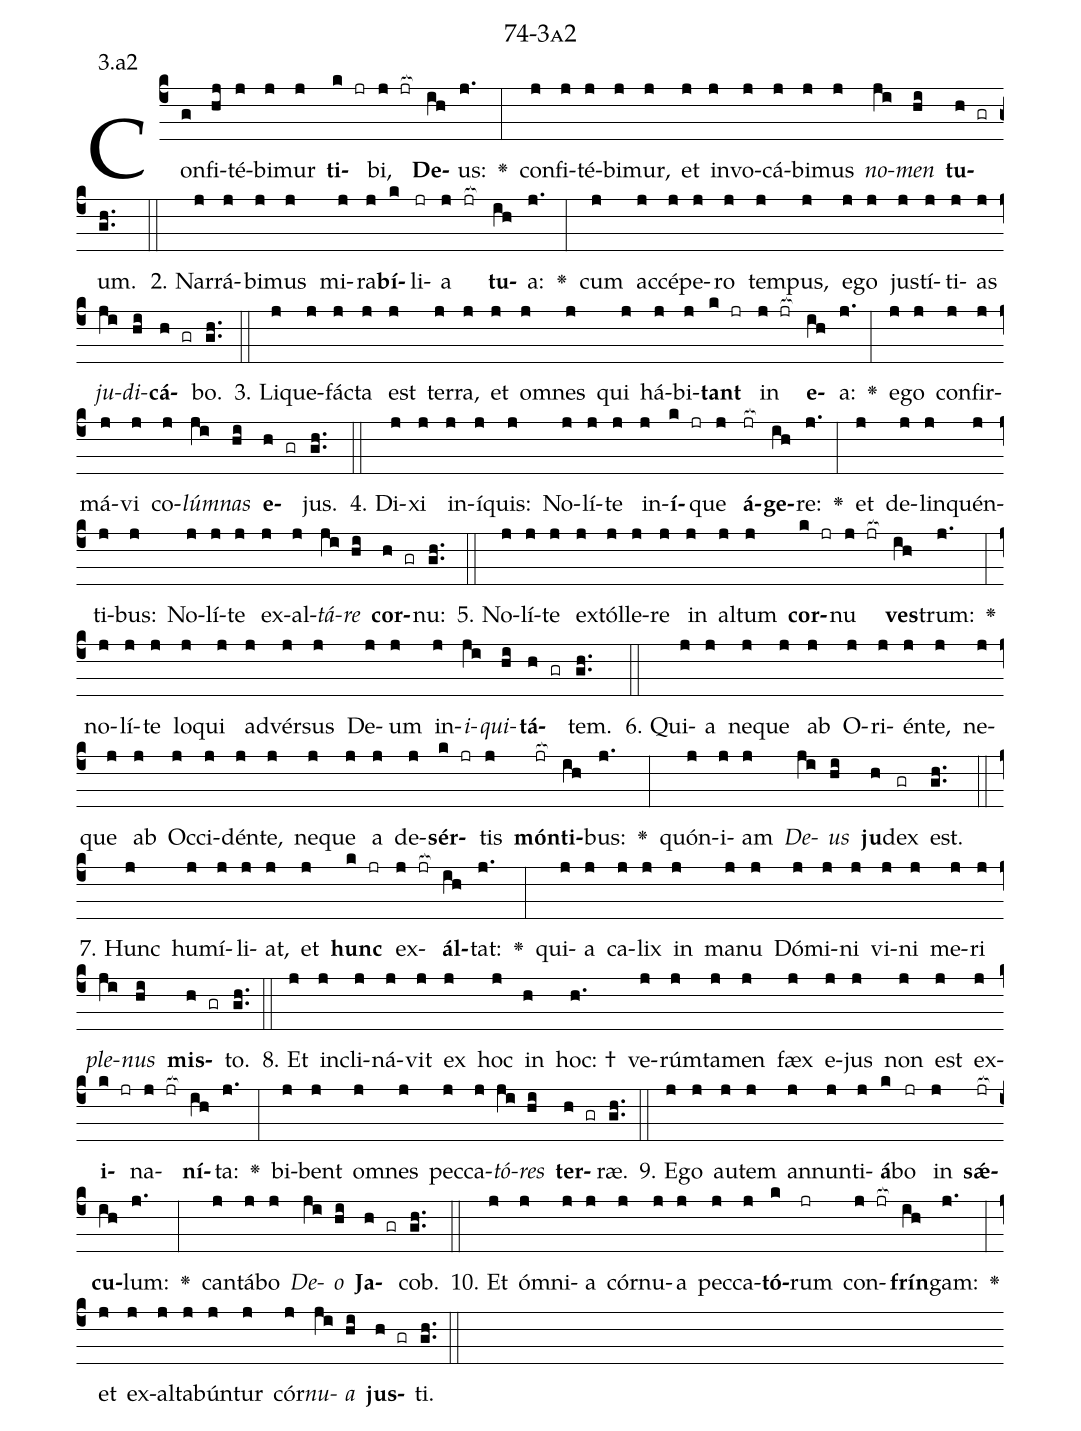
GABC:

name: 74-3a2;
annotation: 3.a2;
%%
(c4)Con(g)fi(hj)té(j)bi(j)mur(j) <b>ti</b>(k jr)bi,(j jr[ocb:1{]) <b>De</b>(ih[ocb:0}])us:(j.) <v>\greheightstar</v>(:) con(j)fi(j)té(j)bi(j)mur,(j) et(j) in(j)vo(j)cá(j)bi(j)mus(j) <i>no</i>(ji)<i>men</i>(hi) <b>tu</b>(h gr)um.(gh..) (::)
2. Nar(j)rá(j)bi(j)mus(j) mi(j)ra(j)<b>bí</b>(k)li(jr)a(j jr[ocb:1{]) <b>tu</b>(ih[ocb:0}])a:(j.) <v>\greheightstar</v>(:) cum(j) ac(j)cé(j)pe(j)ro(j) tem(j)pus,(j) e(j)go(j) jus(j)tí(j)ti(j)as(j) <i>ju</i>(ji)<i>di</i>(hi)<b>cá</b>(h gr)bo.(gh..) (::)
3. Li(j)que(j)fác(j)ta(j) est(j) ter(j)ra,(j) et(j) om(j)nes(j) qui(j) há(j)bi(j)<b>tant</b>(k jr) in(j jr[ocb:1{]) <b>e</b>(ih[ocb:0}])a:(j.) <v>\greheightstar</v>(:) e(j)go(j) con(j)fir(j)má(j)vi(j) co(j)<i>lúm</i>(ji)<i>nas</i>(hi) <b>e</b>(h gr)jus.(gh..) (::)
4. Di(j)xi(j) in(j)í(j)quis:(j) No(j)lí(j)te(j) in(j)<b>í</b>(k jr)que(j) <b>á</b>(jr[ocb:1{])<b>ge</b>(ih[ocb:0}])re:(j.) <v>\greheightstar</v>(:) et(j) de(j)lin(j)quén(j)ti(j)bus:(j) No(j)lí(j)te(j) ex(j)al(j)<i>tá</i>(ji)<i>re</i>(hi) <b>cor</b>(h gr)nu:(gh..) (::)
5. No(j)lí(j)te(j) ex(j)tól(j)le(j)re(j) in(j) al(j)tum(j) <b>cor</b>(k jr)nu(j jr[ocb:1{]) <b>ves</b>(ih[ocb:0}])trum:(j.) <v>\greheightstar</v>(:) no(j)lí(j)te(j) lo(j)qui(j) ad(j)vér(j)sus(j) De(j)um(j) in(j)<i>i</i>(ji)<i>qui</i>(hi)<b>tá</b>(h gr)tem.(gh..) (::)
6. Qui(j)a(j) ne(j)que(j) ab(j) O(j)ri(j)én(j)te,(j) ne(j)que(j) ab(j) Oc(j)ci(j)dén(j)te,(j) ne(j)que(j) a(j) de(j)<b>sér</b>(k jr)tis(j) <b>món</b>(jr[ocb:1{])<b>ti</b>(ih[ocb:0}])bus:(j.) <v>\greheightstar</v>(:) quón(j)i(j)am(j) <i>De</i>(ji)<i>us</i>(hi) <b>ju</b>(h)dex(gr) est.(gh..) (::)
7. Hunc(j) hu(j)mí(j)li(j)at,(j) et(j) <b>hunc</b>(k jr) ex(j jr[ocb:1{])<b>ál</b>(ih[ocb:0}])tat:(j.) <v>\greheightstar</v>(:) qui(j)a(j) ca(j)lix(j) in(j) ma(j)nu(j) Dó(j)mi(j)ni(j) vi(j)ni(j) me(j)ri(j) <i>ple</i>(ji)<i>nus</i>(hi) <b>mis</b>(h gr)to.(gh..) (::)
8. Et(j) in(j)cli(j)ná(j)vit(j) ex(j) hoc(j) in(h) hoc: †(h.) ve(j)rúm(j)ta(j)men(j) fæx(j) e(j)jus(j) non(j) est(j) ex(j)<b>i</b>(k jr)na(j jr[ocb:1{])<b>ní</b>(ih[ocb:0}])ta:(j.) <v>\greheightstar</v>(:) bi(j)bent(j) om(j)nes(j) pec(j)ca(j)<i>tó</i>(ji)<i>res</i>(hi) <b>ter</b>(h gr)ræ.(gh..) (::)
9. E(j)go(j) au(j)tem(j) an(j)nun(j)ti(j)<b>á</b>(k)bo(jr) in(j) <b>sǽ</b>(jr[ocb:1{])<b>cu</b>(ih[ocb:0}])lum:(j.) <v>\greheightstar</v>(:) can(j)tá(j)bo(j) <i>De</i>(ji)<i>o</i>(hi) <b>Ja</b>(h gr)cob.(gh..) (::)
10. Et(j) óm(j)ni(j)a(j) cór(j)nu(j)a(j) pec(j)ca(j)<b>tó</b>(k)rum(jr) con(j jr[ocb:1{])<b>frín</b>(ih[ocb:0}])gam:(j.) <v>\greheightstar</v>(:) et(j) ex(j)al(j)ta(j)bún(j)tur(j) cór(j)<i>nu</i>(ji)<i>a</i>(hi) <b>jus</b>(h gr)ti.(gh..) (::)
